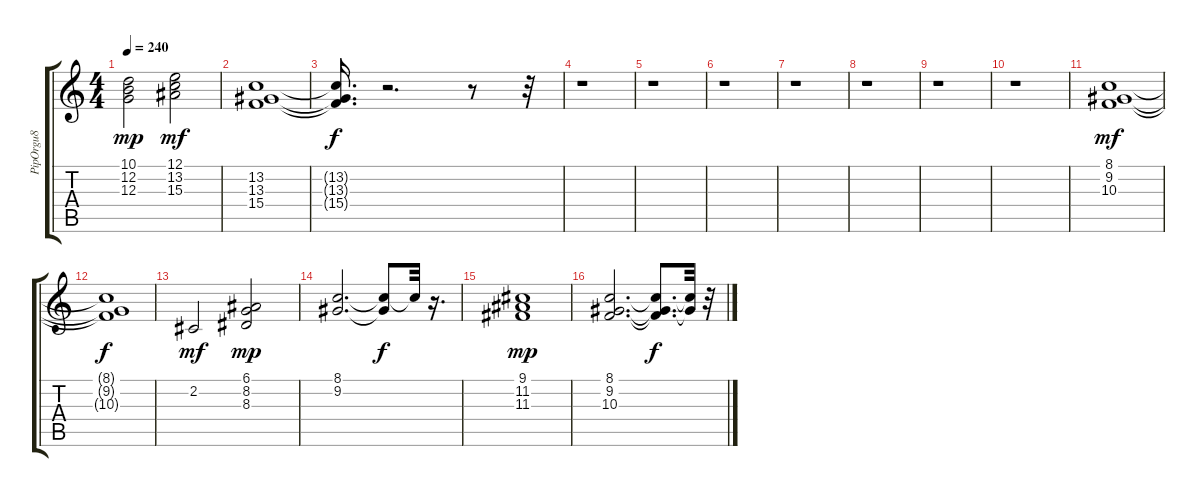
\track ("PipOrgu8" "PipOrgu8") {instrument churchorgan}
\staff {score tabs}
\tuning (E4 B3 G3 D3 A2 E2) {hide}
\ts (4 4)
\tempo 240
\clef g2
\ks c
(10.1 12.2 12.3).2{dy mp} (12.1 13.2 15.3).2{dy mf} |
(13.2 13.3 15.4).1 |
(13.2{t} 13.3{t} 15.4{t}).16{d dy f} r.2{d} r.8 r.32 |
r.1 |
r.1 |
r.1 |
r.1 |
r.1 |
r.1 |
r.1 |
(8.1 9.2 10.3).1{dy mf} |
(8.1{t} 9.2{t} 10.3{t}).1{dy f} |
2.2.2{dy mf} (6.1 8.2 8.3).2{dy mp} |
(8.1 9.2).2{d} (8.1{t} 9.2{t}).8{dy f} 8.1{t}.32 r.16{d} |
(9.1 11.2 11.3).1{dy mp} |
(8.1 9.2 10.3).2{d} (8.1{t} 9.2{t} 10.3{t}).8{d dy f} (8.1{t} 9.2{t}).32 r.32
